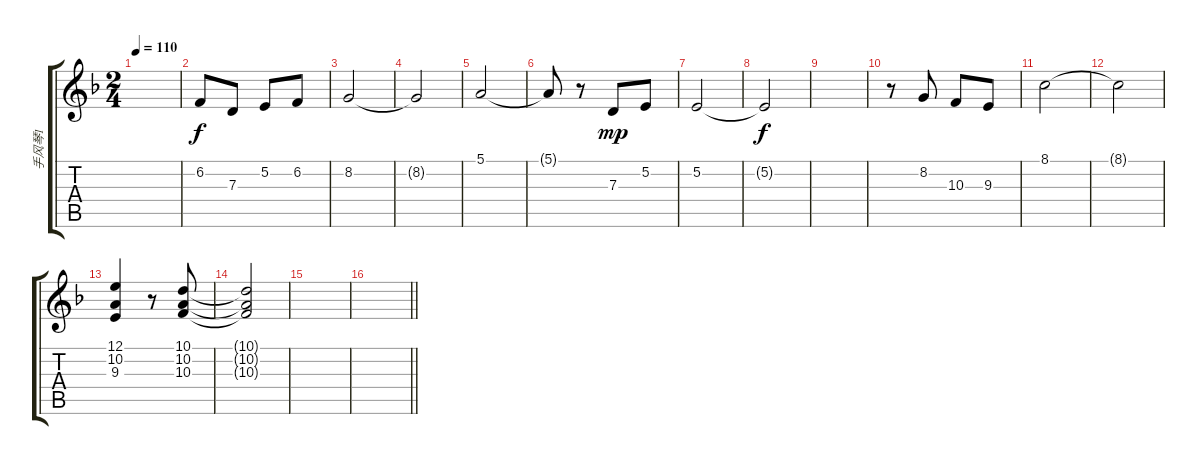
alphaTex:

\track ("手风琴1" "手风琴1") {instrument accordion}
\staff {score tabs}
\tuning (E4 B3 G3 D3 A2 E2) {hide}
\ts (2 4)
\tempo 110
\clef g2
\ks dminor
|
6.2.8{volume 5} 7.3.8 5.2.8 6.2.8 |
8.2.2 |
8.2{t}.2 |
5.1.2 |
5.1{t}.8 r.8 7.3.8{dy mp} 5.2.8 |
5.2.2 |
5.2{t}.2{dy f} |
|
r.8 8.2.8 10.3.8 9.3.8 |
8.1.2 |
8.1{t}.2 |
(12.1 10.2 9.3).4 r.8 (10.1 10.2 10.3).8 |
(10.1{t} 10.2{t} 10.3{t}).2 |
|
\barLineRight lightlight
